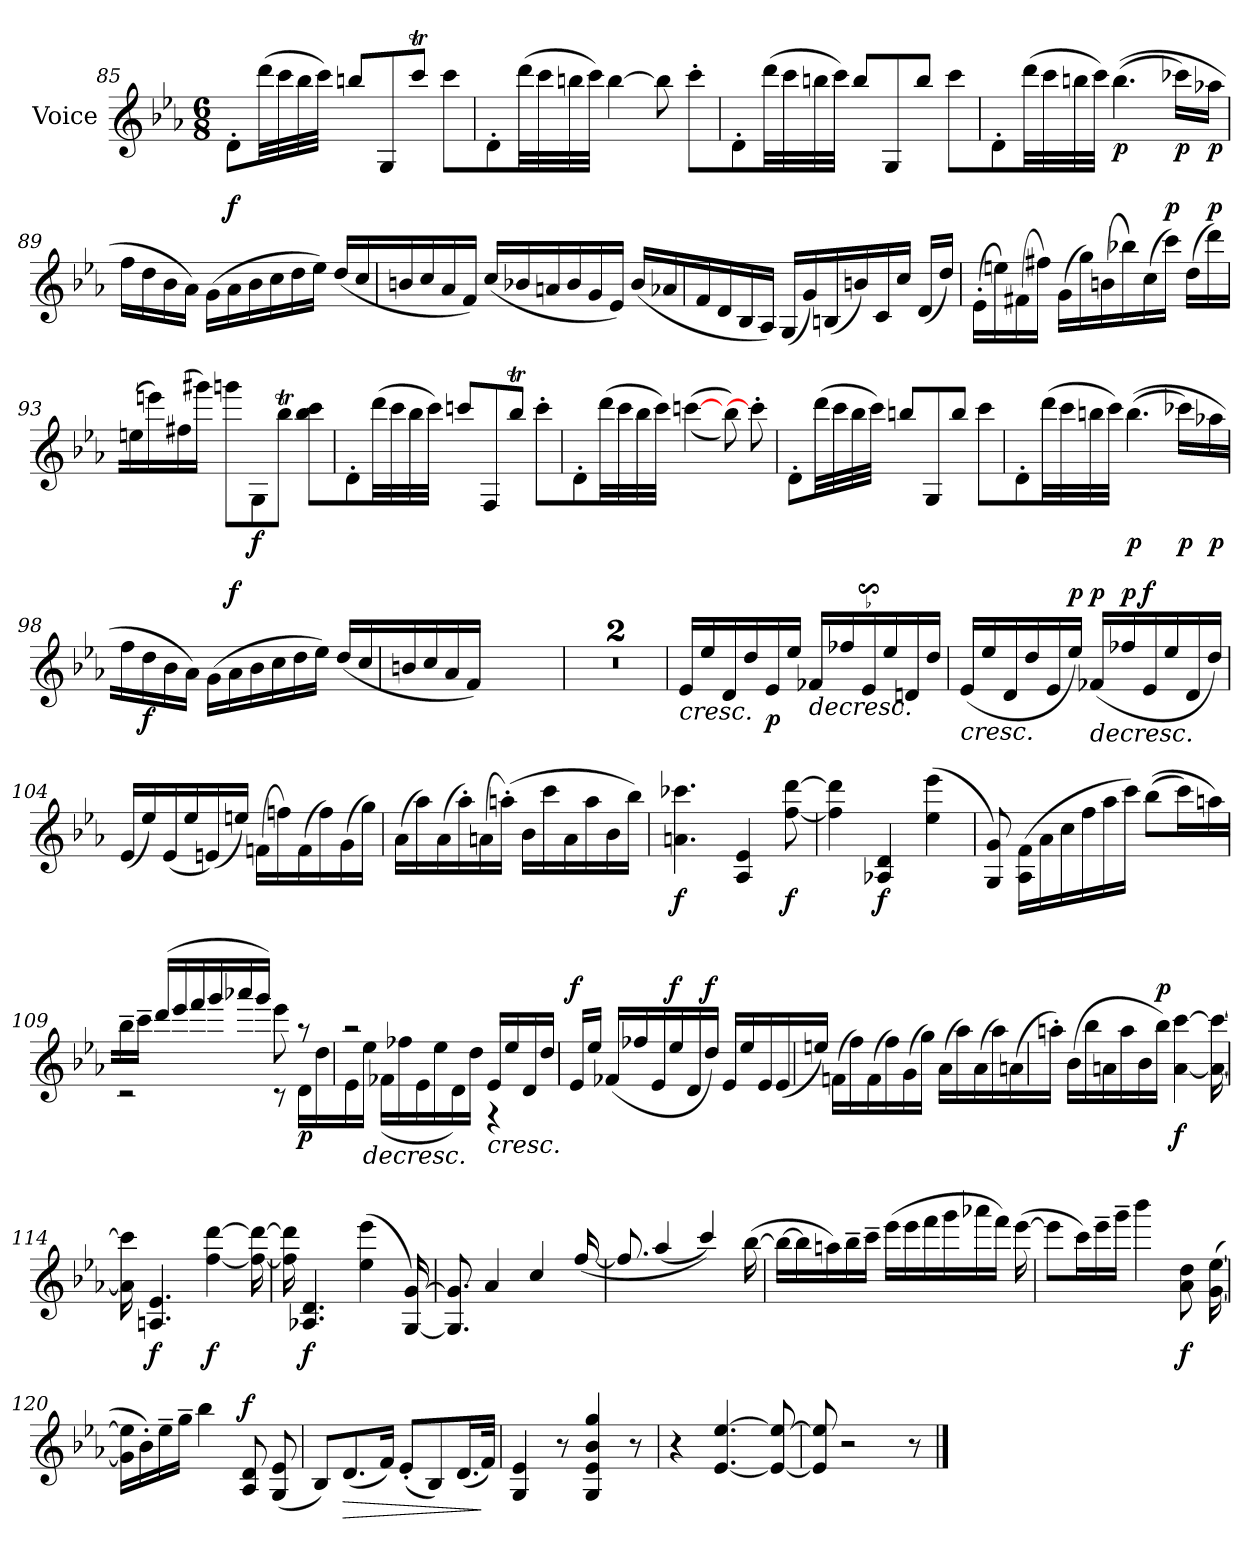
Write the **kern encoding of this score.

**kern	**dynam
*part1	*part1
*staff1	*staff1
*I"Voice	*
*I'V	*
!!LO:LB:g=z
*clefG2	*
*k[b-e-a-]	*
*M6/8	*
=85	=85
8d'\L	.
(>32ddd\LL	.
32ccc\	.
32bb-\	.
32ccc\JJJ)	.
8bbn/L	.
8G/	.
8cccT/J	.
8ccc\L	.
=86	=86
8d'\	.
(>32ddd\LL	.
32ccc\	.
32bbn\	.
32ccc\JJJ)	.
[4bb\	.
8bb\]	.
8ccc'\L	.
=87	=87
8d'\	.
(>32ddd\LL	.
32ccc\	.
32bbn\	.
32ccc\JJJ)	.
8bb/L	.
8G/	.
8bb/J	.
8ccc\L	.
=88	=88
8d'\	.
(>32ddd\LL	.
32ccc\	.
32bbn\	.
32ccc\JJJ)	.
!	!LO:DY:b
(>(>4.bb\	p
!	!LO:DY:b
16ccc-X\LL)	p
!	!LO:DY:b
16aa-X\JJ	p
!!LO:PB:g=z
=89	=89
16ff\LL	.
16dd\	.
16b-\	.
16a-\JJ)	.
(>16g\LL	.
!	!LO:DY:a
16a-\	f
16b-\	.
16cc\	.
16dd\	.
16ee-\JJ)	.
(>16dd/LL	.
16cc/	.
=90	=90
16bn/	.
16cc/	.
16a-/	.
16f/JJ)	.
(<16cc/LL	.
16b-X/	.
16an/	.
16b-/	.
16g/	.
16e-/JJ)	.
(<16b-/LL	.
16a-X/	.
=91	=91
16f/	.
16d/	.
16B-/	.
16A-/JJ)	.
(<16G/LL	.
16g/)	.
(<16Bn/	.
16bn/)	.
16c/	.
16cc/JJ	.
(<16d/LL	.
16dd/JJ)	.
!!LO:LB:g=z
=92	=92
(<16e-'\LL	.
16een\)	.
(<16f#X\	.
16ff#X\JJ)	.
(>16g\LL	.
16gg\)	.
(>16bn\	.
16bb-X\)	.
(>16cc\	.
!	!LO:DY:a
16ccc\JJ)	p
(>16dd\LL	.
!	!LO:DY:a
16ddd\)	p
=93	=93
(>16een\	.
!	!LO:DY:a
!	!LO:DY:n=1:a
16eeen\)	p f
(>16ff#X\	.
16ggg#X\JJ)	.
8gggn\L	.
!	!LO:DY:n=2:b
8G\	f
8bb-T\J	.
8bb-\ 8ccc\L	.
=94	=94
8d'\	.
(>32ddd\LL	.
32ccc\	.
32bb-\	.
32ccc\JJJ)	.
8cccn/L	.
8F/	.
8bb-T/J	.
8ccc'\L	.
=95	=95
8d'\	.
(>32ddd\LL	.
32ccc\	.
32bb-\	.
32ccc\JJJ)	.
(>(<[4cccn\	.
8bb-\))	.
8ccc'\]	.
!!LO:LB:g=z
=96	=96
8d'\L	.
(>32ddd\LL	.
32ccc\	.
32bb-\	.
32ccc\JJJ)	.
8bbn/L	.
8G/	.
8bb/J	.
8ccc\L	.
=97	=97
8d'\	.
(>32ddd\LL	.
32ccc\	.
32bbn\	.
32ccc\JJJ)	.
!	!LO:DY:b
(>(>4.bb\	p
!	!LO:DY:b
16ccc-X\LL)	p
!	!LO:DY:b
16aa-X\	p
=98	=98
16ff\	.
!	!LO:DY:b
16dd\	f
16b-\	.
16a-\JJ)	.
(>16g\LL	.
!	!LO:DY:a
16a-\	f
16b-\	.
16cc\	.
16dd\	.
16ee-\JJ)	.
(>16dd/LL	.
16cc/	.
=99	=99
16bn/	.
16cc/	.
16a-/	.
16f/JJ)	.
2ryy	.
=100	=100
2.r	.
=101	=101
2.r	.
!!LO:LB:g=z
=102	=102
!	!LO:HP:b
16e-/LL	<
16ee-/	.
16d/	.
16dd/	.
!	!LO:DY:b
16e-/	p
16ee-/JJ	.
!	!LO:HP:b
16f-X/LL	>
16ff-X/	.
16e-s$Ss/	.
16ee-/	.
16d/	[
16dd/JJ	.
=103	=103
!	!LO:HP:b
(<16e-/LL	<
16ee-/	.
16d/	.
16dd/	.
16e-/	]
!	!LO:DY:a
16ee-/JJ)	p
!	!LO:HP:b
!	!LO:DY:n=1:a
(<16f-X/LL	> p
!	!LO:DY:n=2:a
16ff-X/	p
!	!LO:DY:n=3:a
16e-/	f
16ee-/	.
16d/	[
16dd/JJ)	.
=104	=104
(<16e-/LL	.
16ee-/)	.
(>16e-/	.
16ee-/	.
(<16en/)	.
16een/JJ)	.
(<16fn\LL	.
16ffn\)	.
(<16f\	.
16ff\)	.
(<16g\	.
16gg\JJ)	.
=105	=105
(>16a-\LL	.
16aa-\)	.
(>16a-\	.
16aa-'\)	.
(>16an\	.
(>16aan'\JJ)	.
16b-\LL	.
16ccc\	.
16a\	.
16aa\	.
16b-\	.
16bb-\JJ)	.
!!LO:LB:g=z
=106	=106
!	!LO:DY:b
4.an\ 4.ccc-X\	f
4A-/ 4e-/	.
!	!LO:DY:b
[8ff\ [8ddd\	f
=107	=107
4ff\] 4ddd\]	.
!	!LO:DY:b
4A-X/ 4d/	f
(>4ee-\ 4eee-\	.
=108	=108
8G/ 8g/)	.
(<16A-\ 16f\LL	.
16a-\	.
16cc\	.
16ff\	.
16aa-\	.
16ccc\JJ)	.
(>(>8bb-\L	.
16ccc\L)	.
16aan\)	.
=109	=109
*^	*
16bb-~\	2r	.
16ccc~\JJ	.	.
(>16ddd/LL	.	.
16eee-/	.	.
16fff/	.	.
16ggg/	.	.
16aaa-X/	.	.
16ggg/JJ)	.	.
8eee-\	8r	.
!	!	!LO:DY:b
8raa	16d\LL	p
.	16dd\	.
=110	=110	=110
2raa	16e-\	.
!	!	!LO:HP:b
.	16ee-\JJ	>
.	(<16f-X\LL	.
.	16ff-X\	.
.	16e-\	.
.	16ee-\	.
.	16d\)	[
.	16dd\JJ	.
!	!	!LO:HP:b
16e-/LL	4r	<
16ee-/	.	.
16d/	.	.
16dd/JJ	.	.
*v	*v	*
.	]
!!LO:LB:g=z
=111	=111
!	!LO:DY:a
16e-/LL	f
16ee-/JJ	.
(<16f-X/LL	.
16ff-X/	.
16e-/	.
!	!LO:DY:a
16ee-/	f
16d/	.
!	!LO:DY:a
16dd/JJ)	f
16e-/LL	.
16ee-/	.
16e-/	.
(<16e-/	.
=112	=112
16een/JJ)	.
(<16fn\LL	.
16ff\)	.
(<16f\	.
16ff\)	.
(<16g\	.
16gg\JJ)	.
(>16a-\LL	.
16aa-\)	.
(>16a-\	.
16aa-\)	.
(>16an\	.
=113	=113
16aan'\JJ)	.
(>16b-\LL	.
16bb-\	.
16an\	.
16aa\	.
16b-\	.
!	!LO:DY:a
16bb-\JJ)	p
!	!LO:DY:b
[4a\ [4ccc\	f
16a\_ 16ccc\_	.
=114	=114
16a\] 16ccc\]	.
!	!LO:DY:b
4.An/ 4.e-/	f
!	!LO:DY:b
[4ff\ [4ddd\	f
16ff\_ 16ddd\_	.
=115	=115
16ff\] 16ddd\]	.
!	!LO:DY:b
4.A-X/ 4.d/	f
(>4ee-\ 4eee-\	.
[16G/ [16g/)	.
!!LO:LB:g=z
=116	=116
8.G/] 8.g/]	.
4a-/	.
4cc/	.
(>[16ff/	.
=117	=117
8.ff/]	.
(>4aa-/	.
4ccc/))	.
(>[16bb-\	.
=118	=118
16bb-\LL_	.
16bb-\]	.
16aan\)	.
16bb-~\	.
16ccc~\JJ	.
(>16eee-\LL	.
16eee-\	.
16fff\	.
16ggg\	.
16aaa-X\	.
16fff\JJ)	.
(>[16eee-\	.
=119	=119
8eee-\L]	.
16ccc\L)	.
16eee-~\	.
16ggg~\JJ	.
4bbb-\	.
!	!LO:DY:b
8a-\ 8dd\	f
(>[16g\ [16ee-\	.
=120	=120
16g\] 16ee-\]LL	.
16b-'\)	.
16ee-~\	.
16gg~\JJ	.
4bb-\	.
!	!LO:DY:a
8A-/ 8d/	f
(<8G/ 8e-/	.
!!LO:LB:g=z
=121	=121
8B-/L)	.
!	!LO:HP:n=1:b
(<8.d/	] >
16f/Jk)	.
(<8e-'/L	.
8B-/)	.
(<16.d/L	.
32f/JJk)	]
=122	=122
4G/ 4e-/	.
8r	.
4G/ 4e-/ 4b-/ 4gg/	.
8r	.
=123	=123
4r	.
[4.e-/ [4.ee-/	.
8e-/_ 8ee-/_	.
=124	=124
8e-/] 8ee-/]	.
2r	.
8r	.
==	==
*-	*-
